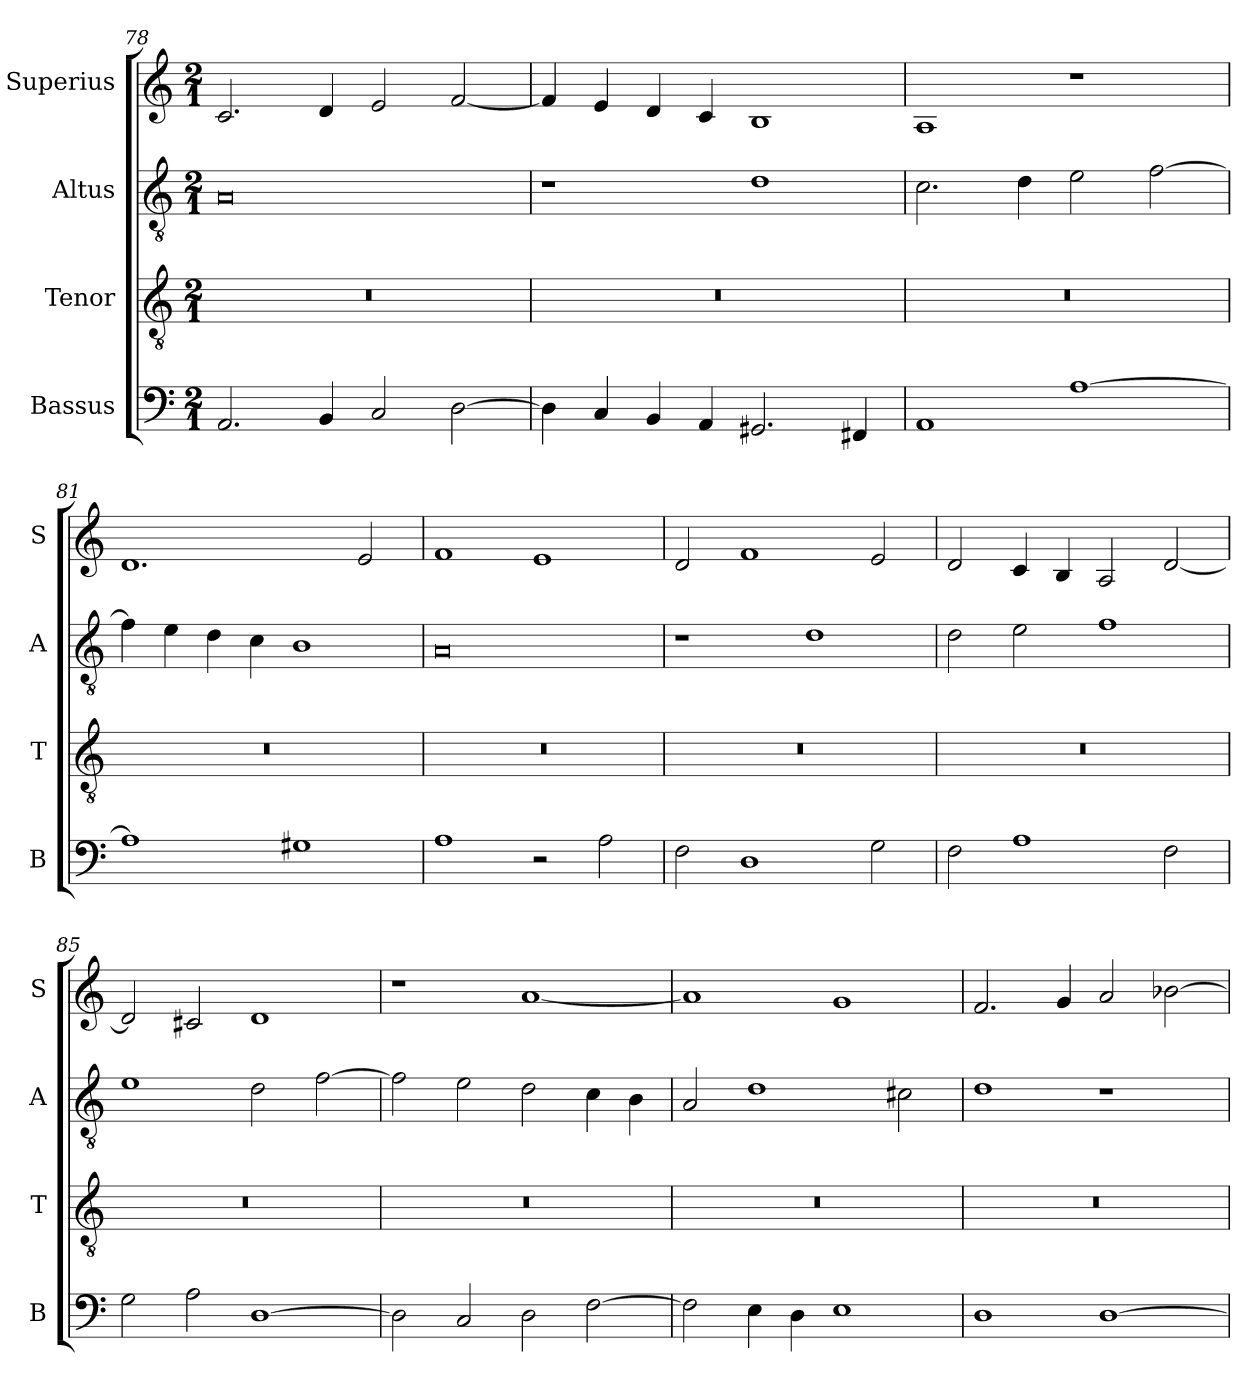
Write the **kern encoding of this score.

**kern	**kern	**kern	**kern
*part4	*part3	*part2	*part1
*staff4	*staff3	*staff2	*staff1
*I"Bassus	*I"Tenor	*I"Altus	*I"Superius
*I'B	*I'T	*I'A	*I'S
*clefF4	*clefGv2	*clefGv2	*clefG2
*k[]	*k[]	*k[]	*k[]
*M2/1	*M2/1	*M2/1	*M2/1
=78	=78	=78	=78
2.AA/	0r	0A	2.c/
4BB/	.	.	4d/
2C/	.	.	2e/
[2D\	.	.	[2f/
=79	=79	=79	=79
4D\]	0r	1r	4f/]
4C/	.	.	4e/
4BB/	.	.	4d/
4AA/	.	.	4c/
2.GG#X/	.	1d	1B
4FF#X/	.	.	.
=80	=80	=80	=80
1AA	0r	2.c\	1A
.	.	4d\	.
[1A	.	2e\	1r
.	.	[2f\	.
=81	=81	=81	=81
1A]	0r	4f\]	1.d
.	.	4e\	.
.	.	4d\	.
.	.	4c\	.
1G#X	.	1B	.
.	.	.	2e/
=82	=82	=82	=82
1A	0r	0A	1f
2r	.	.	1e
2A\	.	.	.
=83	=83	=83	=83
2F\	0r	1r	2d/
1D	.	.	1f
.	.	1d	.
2G\	.	.	2e/
=84	=84	=84	=84
2F\	0r	2d\	2d/
1A	.	2e\	4c/
.	.	.	4B/
.	.	1f	2A/
2F\	.	.	[2d/
=85	=85	=85	=85
2G\	0r	1e	2d/]
2A\	.	.	2c#X/
[1D	.	2d\	1d
.	.	[2f\	.
=86	=86	=86	=86
2D\]	0r	2f\]	1r
2C/	.	2e\	.
2D\	.	2d\	[1a
[2F\	.	4c\	.
.	.	4B\	.
=87	=87	=87	=87
2F\]	0r	2A/	1a]
4E\	.	1d	.
4D\	.	.	.
1E	.	.	1g
.	.	2c#X\	.
=88	=88	=88	=88
1D	0r	1d	2.f/
.	.	.	4g/
[1D	.	1r	2a/
.	.	.	[2b-X\
=	=	=	=
*-	*-	*-	*-
